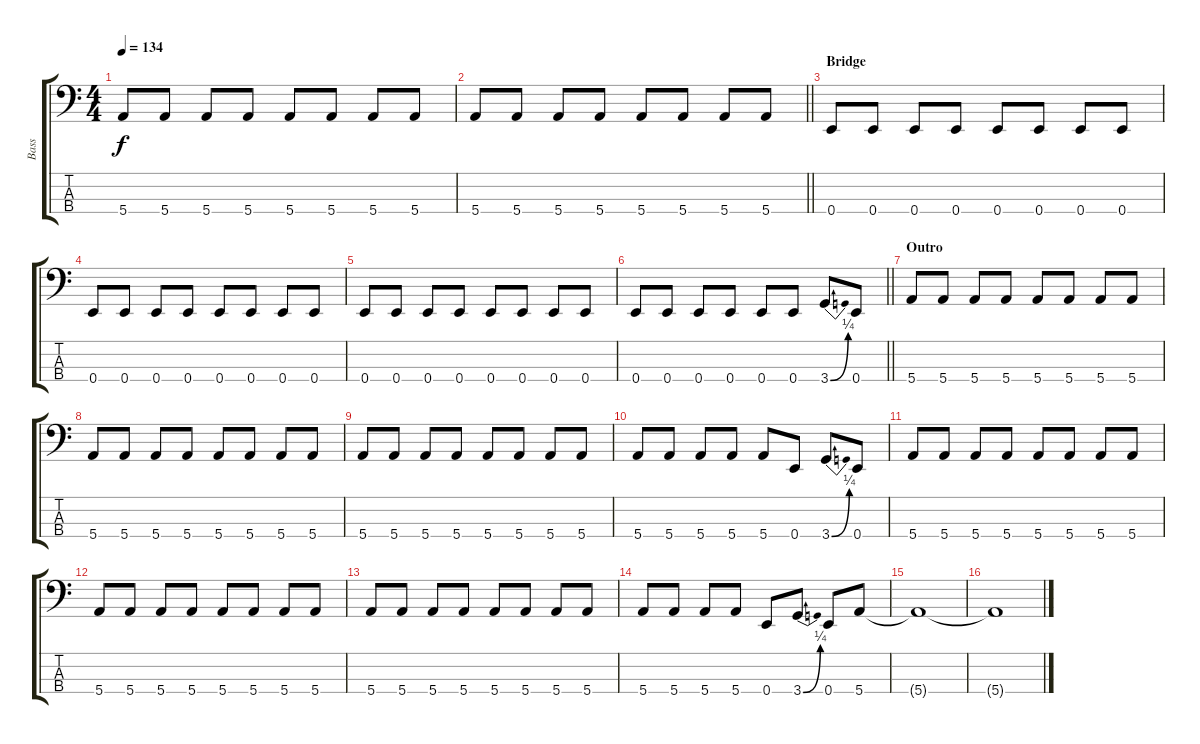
\track ("Bass" "Bass") {instrument electricbasspick}
\staff {score tabs}
\tuning (G2 D2 A1 E1) {hide}
\ts (4 4)
\tempo 134
\clef f4
\ks c
5.4.8{dy f} 5.4.8 5.4.8 5.4.8 5.4.8 5.4.8 5.4.8 5.4.8 |
\barLineRight lightlight
5.4.8 5.4.8 5.4.8 5.4.8 5.4.8 5.4.8 5.4.8 5.4.8 |
\section ("" "Bridge")
0.4.8 0.4.8 0.4.8 0.4.8 0.4.8 0.4.8 0.4.8 0.4.8 |
0.4.8 0.4.8 0.4.8 0.4.8 0.4.8 0.4.8 0.4.8 0.4.8 |
0.4.8 0.4.8 0.4.8 0.4.8 0.4.8 0.4.8 0.4.8 0.4.8 |
\barLineRight lightlight
0.4.8 0.4.8 0.4.8 0.4.8 0.4.8 0.4.8 3.4{be (bend 0 0 60 1)}.8 0.4.8 |
\section ("" "Outro")
5.4.8 5.4.8 5.4.8 5.4.8 5.4.8 5.4.8 5.4.8 5.4.8 |
5.4.8 5.4.8 5.4.8 5.4.8 5.4.8 5.4.8 5.4.8 5.4.8 |
5.4.8 5.4.8 5.4.8 5.4.8 5.4.8 5.4.8 5.4.8 5.4.8 |
5.4.8 5.4.8 5.4.8 5.4.8 5.4.8 0.4.8 3.4{be (bend 0 0 60 1)}.8 0.4.8 |
5.4.8 5.4.8 5.4.8 5.4.8 5.4.8 5.4.8 5.4.8 5.4.8 |
5.4.8 5.4.8 5.4.8 5.4.8 5.4.8 5.4.8 5.4.8 5.4.8 |
5.4.8 5.4.8 5.4.8 5.4.8 5.4.8 5.4.8 5.4.8 5.4.8 |
5.4.8 5.4.8 5.4.8 5.4.8 0.4.8 3.4{be (bend 0 0 60 1)}.8 0.4.8 5.4.8 |
5.4{t}.1 |
5.4{t}.1
